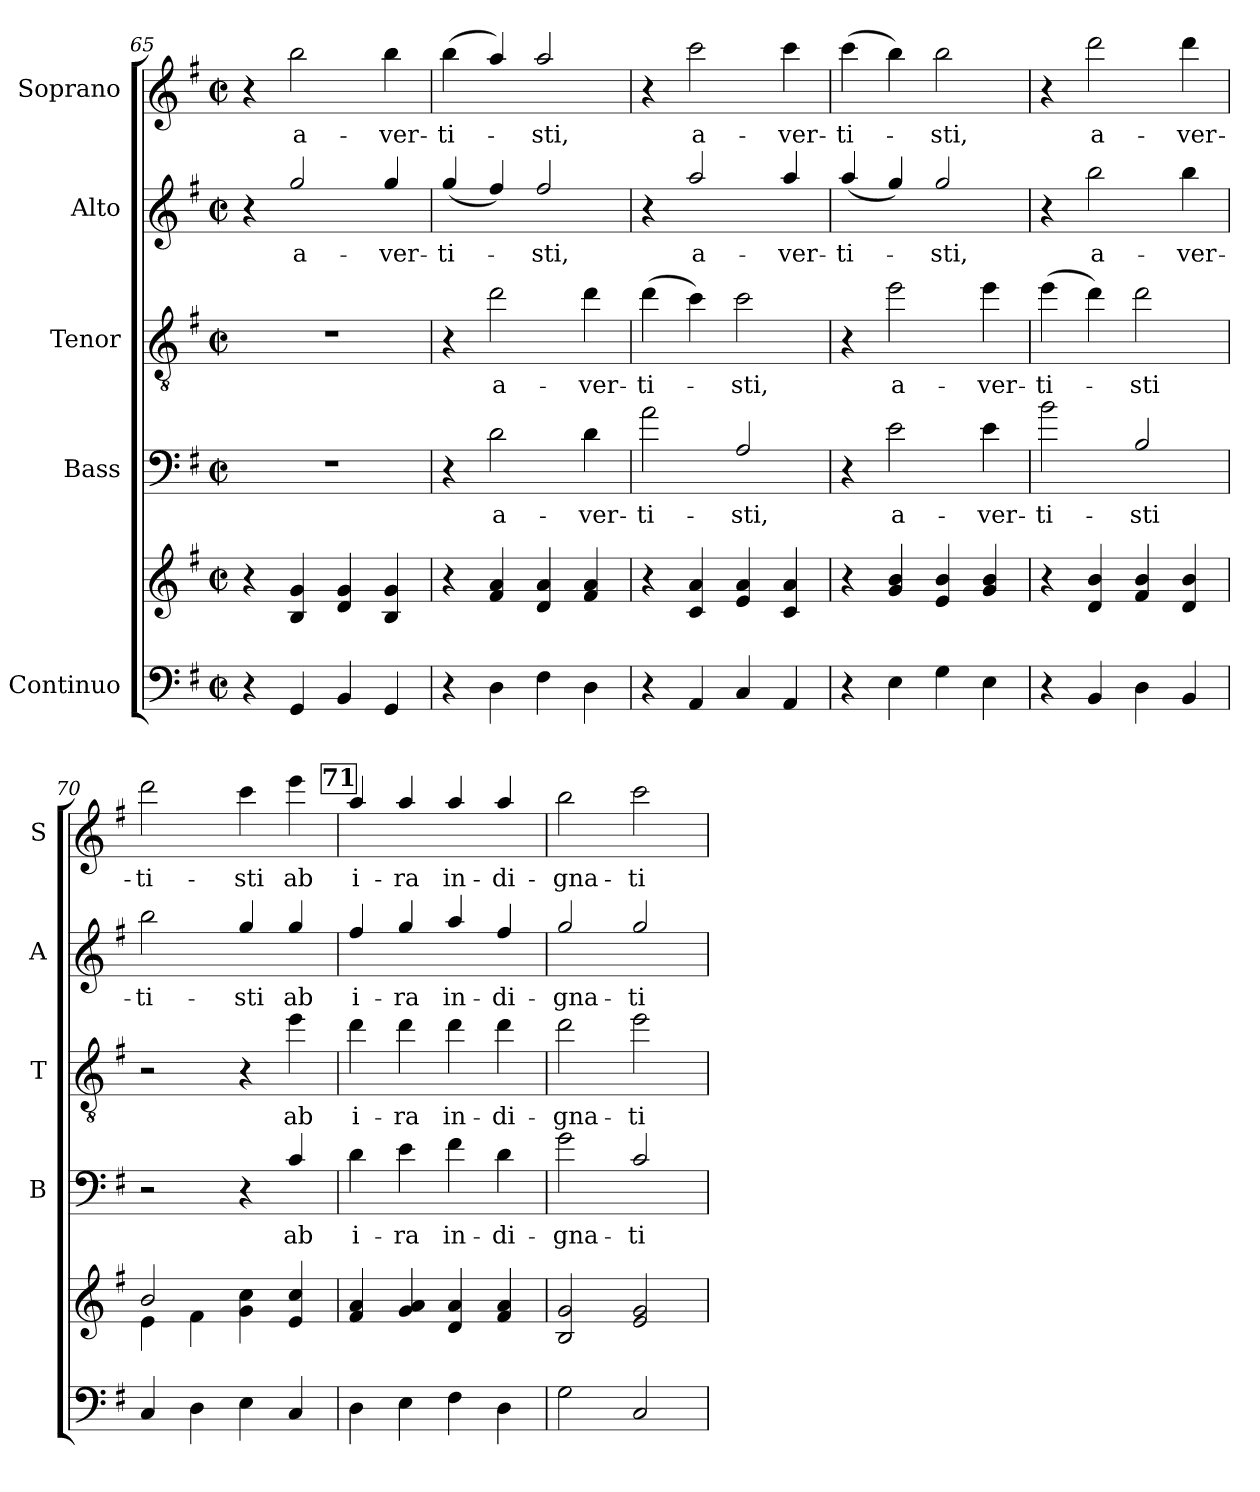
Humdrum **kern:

**kern	**kern	**kern	**text	**kern	**text	**kern	**text	**kern	**text
*part5	*part5	*part4	*part4	*part3	*part3	*part2	*part2	*part1	*part1
*staff6	*staff5	*staff4	*staff4	*staff3	*staff3	*staff2	*staff2	*staff1	*staff1
*I"Continuo	*	*I"Bass	*	*I"Tenor	*	*I"Alto	*	*I"Soprano	*
*	*	*I'B	*	*I'T	*	*I'A	*	*I'S	*
!!LO:LB:g=z
*clefF4	*clefG2	*clefF4	*	*clefGv2	*	*clefG2	*	*clefG2	*
*	*	*ITrd7c12	*	*ITrd7c12	*	*ITrd7c12	*	*ITrd7c12	*
*k[f#]	*k[f#]	*k[f#]	*	*k[f#]	*	*k[f#]	*	*k[f#]	*
*G:	*G:	*G:	*	*G:	*	*G:	*	*G:	*
*M2/2	*M2/2	*M2/2	*	*M2/2	*	*M2/2	*	*M2/2	*
*met(c|)	*met(c|)	*met(c|)	*	*met(c|)	*	*met(c|)	*	*met(c|)	*
=65	=65	=65	=65	=65	=65	=65	=65	=65	=65
4r	4r	1r	.	1r	.	4r	.	4r	.
!	!	!	!	!	!	!	!LO:LY:b	!	!
!	!	!	!	!	!	!	!	!	!LO:LY:b
4GG/	4B!/ 4g!/	.	.	.	.	2g/	a-	2b\	a-
4BB/	4d!/ 4g!/	.	.	.	.	.	.	.	.
!	!	!	!	!	!	!	!LO:LY:b	!	!
!	!	!	!	!	!	!	!	!	!LO:LY:b
4GG/	4B!/ 4g!/	.	.	.	.	4g/	-ver-	4b\	-ver-
=66	=66	=66	=66	=66	=66	=66	=66	=66	=66
!	!	!	!	!	!	!	!LO:LY:b	!	!
!	!	!	!	!	!	!	!	!	!LO:LY:b
4r	4r	4r	.	4r	.	(<4g/	-ti-	(>4b\	-ti-
!	!	!	!LO:LY:b	!	!	!	!	!	!
!	!	!	!	!	!LO:LY:b	!	!	!	!
4D\	4f#!/ 4a!/	2D\	a-	2d\	a-	4f#/)	.	4a/)	.
!	!	!	!	!	!	!	!LO:LY:b	!	!
!	!	!	!	!	!	!	!	!	!LO:LY:b
4F#\	4d!/ 4a!/	.	.	.	.	2f#/	-sti,	2a/	-sti,
!	!	!	!LO:LY:b	!	!	!	!	!	!
!	!	!	!	!	!LO:LY:b	!	!	!	!
4D\	4f#!/ 4a!/	4D\	-ver-	4d\	-ver-	.	.	.	.
=67	=67	=67	=67	=67	=67	=67	=67	=67	=67
!	!	!	!LO:LY:b	!	!	!	!	!	!
!	!	!	!	!	!LO:LY:b	!	!	!	!
4r	4r	2A\	-ti-	(>4d\	-ti-	4r	.	4r	.
!	!	!	!	!	!	!	!LO:LY:b	!	!
!	!	!	!	!	!	!	!	!	!LO:LY:b
4AA/	4c!/ 4a!/	.	.	4c\)	.	2a/	a-	2cc\	a-
!	!	!	!LO:LY:b	!	!	!	!	!	!
!	!	!	!	!	!LO:LY:b	!	!	!	!
4C/	4e!/ 4a!/	2AA/	-sti,	2c\	-sti,	.	.	.	.
!	!	!	!	!	!	!	!LO:LY:b	!	!
!	!	!	!	!	!	!	!	!	!LO:LY:b
4AA/	4c!/ 4a!/	.	.	.	.	4a/	-ver-	4cc\	-ver-
=68	=68	=68	=68	=68	=68	=68	=68	=68	=68
!	!	!	!	!	!	!	!LO:LY:b	!	!
!	!	!	!	!	!	!	!	!	!LO:LY:b
4r	4r	4r	.	4r	.	(<4a/	-ti-	(>4cc\	-ti-
!	!	!	!LO:LY:b	!	!	!	!	!	!
!	!	!	!	!	!LO:LY:b	!	!	!	!
4E\	4g!/ 4b!/	2E\	a-	2e\	a-	4g/)	.	4b\)	.
!	!	!	!	!	!	!	!LO:LY:b	!	!
!	!	!	!	!	!	!	!	!	!LO:LY:b
4G\	4e!/ 4b!/	.	.	.	.	2g/	-sti,	2b\	-sti,
!	!	!	!LO:LY:b	!	!	!	!	!	!
!	!	!	!	!	!LO:LY:b	!	!	!	!
4E\	4g!/ 4b!/	4E\	-ver-	4e\	-ver-	.	.	.	.
=69	=69	=69	=69	=69	=69	=69	=69	=69	=69
!	!	!	!LO:LY:b	!	!	!	!	!	!
!	!	!	!	!	!LO:LY:b	!	!	!	!
4r	4r	2B\	-ti-	(>4e\	-ti-	4r	.	4r	.
!	!	!	!	!	!	!	!LO:LY:b	!	!
!	!	!	!	!	!	!	!	!	!LO:LY:b
4BB/	4d!/ 4b!/	.	.	4d\)	.	2b\	a-	2dd\	a-
!	!	!	!LO:LY:b	!	!	!	!	!	!
!	!	!	!	!	!LO:LY:b	!	!	!	!
4D\	4f#!/ 4b!/	2BB/	-sti	2d\	-sti	.	.	.	.
!	!	!	!	!	!	!	!LO:LY:b	!	!
!	!	!	!	!	!	!	!	!	!LO:LY:b
4BB/	4d!/ 4b!/	.	.	.	.	4b\	-ver-	4dd\	-ver-
=70	=70	=70	=70	=70	=70	=70	=70	=70	=70
*	*^	*	*	*	*	*	*	*	*
!	!	!	!	!	!	!	!	!LO:LY:b	!	!
!	!	!	!	!	!	!	!	!	!	!LO:LY:b
4C/	2b!/	4e!\	2r	.	2r	.	2b\	-ti-	2dd\	-ti-
4D\	.	4f#!\	.	.	.	.	.	.	.	.
!	!	!	!	!	!	!	!	!LO:LY:b	!	!
!	!	!	!	!	!	!	!	!	!	!LO:LY:b
4E\	4g!\ 4cc!\	2ryy	4r	.	4r	.	4g/	-sti	4cc\	-sti
!	!	!	!	!LO:LY:b	!	!	!	!	!	!
!	!	!	!	!	!	!LO:LY:b	!	!	!	!
!	!	!	!	!	!	!	!	!LO:LY:b	!	!
!	!	!	!	!	!	!	!	!	!	!LO:LY:b
4C/	4e!/ 4cc!/	.	4C/	ab	4e\	ab	4g/	ab	4ee\	ab
*	*v	*v	*	*	*	*	*	*	*	*
!!LO:REH:place=s1:a:B:fs=8.3:t=71
=71	=71	=71	=71	=71	=71	=71	=71	=71	=71
!	!	!	!LO:LY:b	!	!	!	!	!	!
!	!	!	!	!	!LO:LY:b	!	!	!	!
!	!	!	!	!	!	!	!LO:LY:b	!	!
!	!	!	!	!	!	!	!	!	!LO:LY:b
4D\	4f#!/ 4a!/	4D\	i-	4d\	i-	4f#/	i-	4a/	i-
!	!	!	!LO:LY:b	!	!	!	!	!	!
!	!	!	!	!	!LO:LY:b	!	!	!	!
!	!	!	!	!	!	!	!LO:LY:b	!	!
!	!	!	!	!	!	!	!	!	!LO:LY:b
4E\	4g!/ 4a!/	4E\	-ra	4d\	-ra	4g/	-ra	4a/	-ra
!	!	!	!LO:LY:b	!	!	!	!	!	!
!	!	!	!	!	!LO:LY:b	!	!	!	!
!	!	!	!	!	!	!	!LO:LY:b	!	!
!	!	!	!	!	!	!	!	!	!LO:LY:b
4F#\	4d!/ 4a!/	4F#\	in-	4d\	in-	4a/	in-	4a/	in-
!	!	!	!LO:LY:b	!	!	!	!	!	!
!	!	!	!	!	!LO:LY:b	!	!	!	!
!	!	!	!	!	!	!	!LO:LY:b	!	!
!	!	!	!	!	!	!	!	!	!LO:LY:b
4D\	4f#!/ 4a!/	4D\	-di-	4d\	-di-	4f#/	-di-	4a/	-di-
!!LO:PB:g=z
=72	=72	=72	=72	=72	=72	=72	=72	=72	=72
!	!	!	!LO:LY:b	!	!	!	!	!	!
!	!	!	!	!	!LO:LY:b	!	!	!	!
!	!	!	!	!	!	!	!LO:LY:b	!	!
!	!	!	!	!	!	!	!	!	!LO:LY:b
2G\	2B!/ 2g!/	2G\	-gna-	2d\	-gna-	2g/	-gna-	2b\	-gna-
!	!	!	!LO:LY:b	!	!	!	!	!	!
!	!	!	!	!	!LO:LY:b	!	!	!	!
!	!	!	!	!	!	!	!LO:LY:b	!	!
!	!	!	!	!	!	!	!	!	!LO:LY:b
2C/	2e!/ 2g!/	2C/	-ti-	2e\	-ti-	2g/	-ti-	2cc\	-ti-
=	=	=	=	=	=	=	=	=	=
*-	*-	*-	*-	*-	*-	*-	*-	*-	*-
